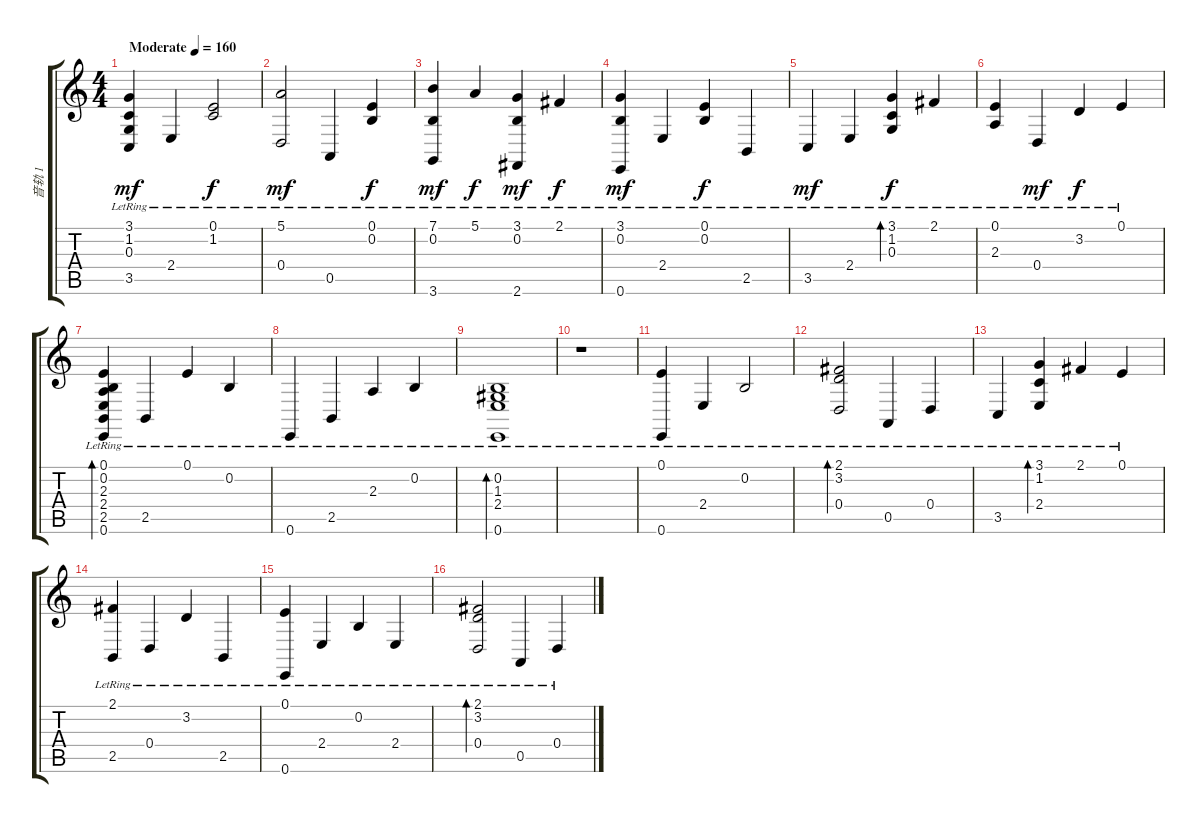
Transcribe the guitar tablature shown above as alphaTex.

\track ("音轨 1" "音轨 1") {instrument acousticgrandpiano}
\staff {score tabs}
\tuning (E4 B3 G3 D3 A2 E2) {hide}
\ts (4 4)
\tempo (160 "Moderate")
\clef g2
\ks c
(3.1{lr} 1.2{lr} 0.3{lr} 3.5{lr}).4{dy mf instrument acousticgrandpiano} 2.4{lr}.4 (0.1{lr} 1.2{lr}).2{dy f} |
(5.1{lr} 0.4{lr}).2{dy mf} 0.5{lr}.4 (0.1{lr} 0.2{lr}).4{dy f} |
(7.1{lr} 0.2{lr} 3.6{lr}).4{dy mf} 5.1{lr}.4{dy f} (3.1{lr} 0.2{lr} 2.6{lr}).4{dy mf} 2.1{lr}.4{dy f} |
(3.1{lr} 0.2{lr} 0.6{lr}).4{dy mf} 2.4{lr}.4 (0.1{lr} 0.2{lr}).4{dy f} 2.5{lr}.4 |
3.5{lr}.4{dy mf} 2.4{lr}.4 (3.1{lr} 1.2{lr} 0.3{lr}).4{bd 480 dy f} 2.1{lr}.4 |
(0.1{lr} 2.3{lr}).4 0.4{lr}.4{dy mf} 3.2{lr}.4{dy f} 0.1{lr}.4 |
(0.1{lr} 0.2{lr} 2.3{lr} 2.4{lr} 2.5{lr} 0.6{lr}).4{bd 480} 2.5{lr}.4 0.1{lr}.4 0.2{lr}.4 |
0.6{lr}.4 2.5{lr}.4 2.3{lr}.4 0.2{lr}.4 |
(0.2{lr} 1.3{lr} 2.4{lr} 0.6{lr}).1{bd 480} |
r.1 |
(0.1{lr} 0.6{lr}).4 2.4{lr}.4 0.2{lr}.2 |
(2.1{lr} 3.2{lr} 0.4{lr}).2{bd 480} 0.5{lr}.4 0.4{lr}.4 |
3.5{lr}.4 (3.1{lr} 1.2{lr} 2.4{lr}).4{bd 480} 2.1{lr}.4 0.1{lr}.4 |
(2.1{lr} 2.5{lr}).4 0.4{lr}.4 3.2{lr}.4 2.5{lr}.4 |
(0.1{lr} 0.6{lr}).4 2.4{lr}.4 0.2{lr}.4 2.4{lr}.4 |
(2.1{lr} 3.2{lr} 0.4{lr}).2{bd 480} 0.5{lr}.4 0.4{lr}.4
